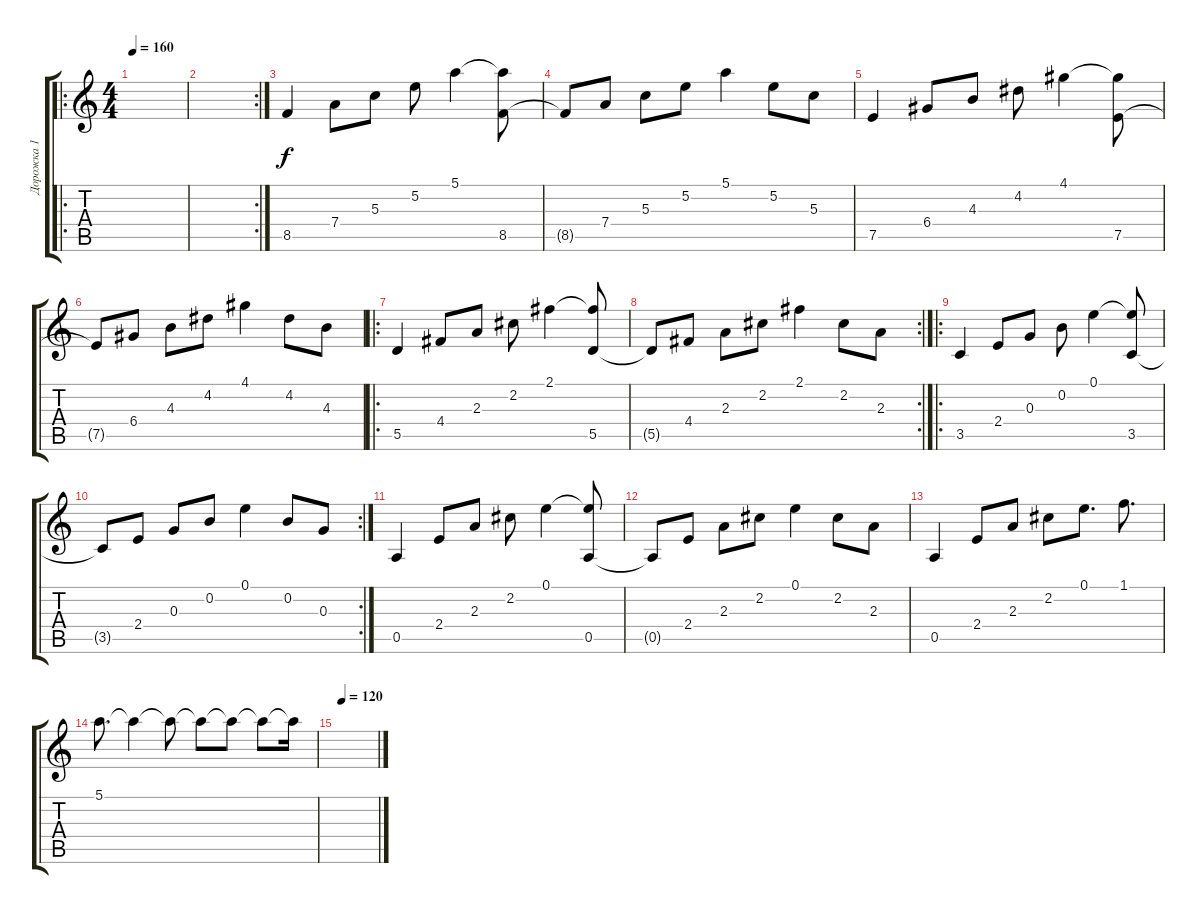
\track ("Дорожка 1" "Дорожка 1") {instrument acousticguitarnylon}
\staff {score tabs}
\tuning (E4 B3 G3 D3 A2 E2) {hide}
\ro
\ts (4 4)
\tempo 160
\clef g2
\ks c
|
\rc 2
|
8.5.4 7.4.8 5.3.8 5.2.8 5.1.4 (5.1{t} 8.5).8 |
8.5{t}.8 7.4.8 5.3.8 5.2.8 5.1.4 5.2.8 5.3.8 |
7.5.4 6.4.8 4.3.8 4.2.8 4.1.4 (4.1{t} 7.5).8 |
7.5{t}.8 6.4.8 4.3.8 4.2.8 4.1.4 4.2.8 4.3.8 |
\ro
5.5.4 4.4.8 2.3.8 2.2.8 2.1.4 (2.1{t} 5.5).8 |
\rc 2
5.5{t}.8 4.4.8 2.3.8 2.2.8 2.1.4 2.2.8 2.3.8 |
\ro
3.5.4 2.4.8 0.3.8 0.2.8 0.1.4 (0.1{t} 3.5).8 |
\rc 2
3.5{t}.8 2.4.8 0.3.8 0.2.8 0.1.4 0.2.8 0.3.8 |
0.5.4 2.4.8 2.3.8 2.2.8 0.1.4 (0.1{t} 0.5).8 |
0.5{t}.8 2.4.8 2.3.8 2.2.8 0.1.4 2.2.8 2.3.8 |
0.5.4 2.4.8 2.3.8 2.2.8 0.1.8{d} 1.1.8{d} |
5.1.8{d} 5.1{t}.4 5.1{t}.8 5.1{t}.8 5.1{t}.8 5.1{t}.8 5.1{t}.16 |
\tempo (120 0.125)
